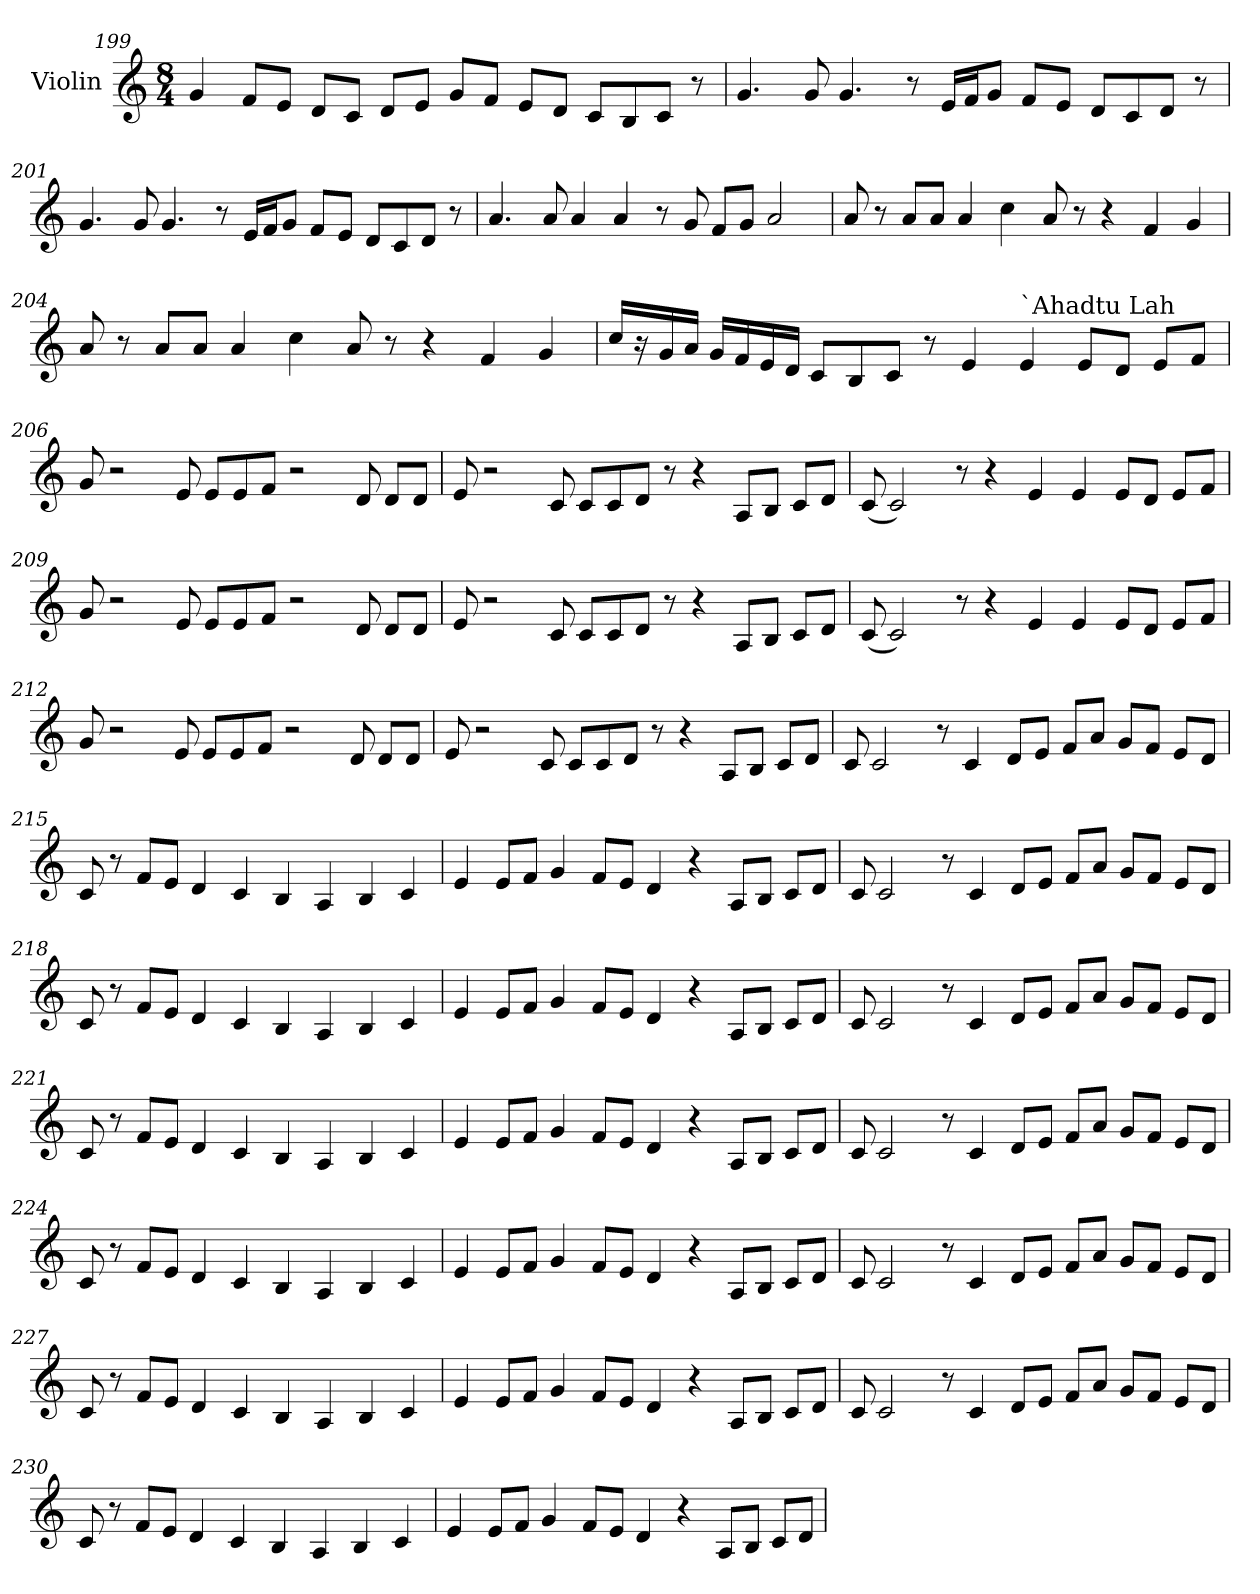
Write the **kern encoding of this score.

**kern
*part1
*staff1
*I"Violin
!!LO:LB:g=z
*clefG2
*k[]
*M8/4
=199
4g/
8f/L
8e/J
8d/L
8c/J
8d/L
8e/J
8g/L
8f/J
8e/L
8d/J
8c/L
8B/
8c/J
8r
=200
4.g/
8g/
4.g/
8r
16e/LL
16f/J
8g/J
8f/L
8e/J
8d/L
8c/
8d/J
8r
!!LO:PB:g=z
=201
4.g/
8g/
4.g/
8r
16e/LL
16f/J
8g/J
8f/L
8e/J
8d/L
8c/
8d/J
8r
=202
4.a/
8a/
4a/
4a/
8r
8g/
8f/L
8g/J
2a/
!!LO:LB:g=z
=203
8a/
8r
8a/L
8a/J
4a/
4cc\
8a/
8r
4r
4f/
4g/
=204
8a/
8r
8a/L
8a/J
4a/
4cc\
8a/
8r
4r
4f/
4g/
!!LO:LB:g=z
=205
16cc/LL
16r
16g/
16a/JJ
16g/LL
16f/
16e/
16d/JJ
8c/L
8B/
8c/J
8r
4e/
!LO:TX:a:t=`Ahadtu Lah
4e/
8e/L
8d/J
8e/L
8f/J
=206
8g/
2r
8e/
8e/L
8e/
8f/J
2r
8d/
8d/L
8d/J
!!LO:LB:g=z
=207
8e/
2r
8c/
8c/L
8c/
8d/J
8r
4r
8A/L
8B/J
8c/L
8d/J
=208
(<8c/
2c/)
8r
4r
4e/
4e/
8e/L
8d/J
8e/L
8f/J
!!LO:LB:g=z
=209
8g/
2r
8e/
8e/L
8e/
8f/J
2r
8d/
8d/L
8d/J
=210
8e/
2r
8c/
8c/L
8c/
8d/J
8r
4r
8A/L
8B/J
8c/L
8d/J
!!LO:LB:g=z
=211
(<8c/
2c/)
8r
4r
4e/
4e/
8e/L
8d/J
8e/L
8f/J
=212
8g/
2r
8e/
8e/L
8e/
8f/J
2r
8d/
8d/L
8d/J
!!LO:LB:g=z
=213
8e/
2r
8c/
8c/L
8c/
8d/J
8r
4r
8A/L
8B/J
8c/L
8d/J
=214
8c/
2c/
8r
4c/
8d/L
8e/J
8f/L
8a/J
8g/L
8f/J
8e/L
8d/J
!!LO:LB:g=z
=215
8c/
8r
8f/L
8e/J
4d/
4c/
4B/
4A/
4B/
4c/
=216
4e/
8e/L
8f/J
4g/
8f/L
8e/J
4d/
4r
8A/L
8B/J
8c/L
8d/J
!!LO:PB:g=z
=217
8c/
2c/
8r
4c/
8d/L
8e/J
8f/L
8a/J
8g/L
8f/J
8e/L
8d/J
=218
8c/
8r
8f/L
8e/J
4d/
4c/
4B/
4A/
4B/
4c/
!!LO:LB:g=z
=219
4e/
8e/L
8f/J
4g/
8f/L
8e/J
4d/
4r
8A/L
8B/J
8c/L
8d/J
=220
8c/
2c/
8r
4c/
8d/L
8e/J
8f/L
8a/J
8g/L
8f/J
8e/L
8d/J
!!LO:LB:g=z
=221
8c/
8r
8f/L
8e/J
4d/
4c/
4B/
4A/
4B/
4c/
=222
4e/
8e/L
8f/J
4g/
8f/L
8e/J
4d/
4r
8A/L
8B/J
8c/L
8d/J
!!LO:LB:g=z
=223
8c/
2c/
8r
4c/
8d/L
8e/J
8f/L
8a/J
8g/L
8f/J
8e/L
8d/J
=224
8c/
8r
8f/L
8e/J
4d/
4c/
4B/
4A/
4B/
4c/
!!LO:LB:g=z
=225
4e/
8e/L
8f/J
4g/
8f/L
8e/J
4d/
4r
8A/L
8B/J
8c/L
8d/J
=226
8c/
2c/
8r
4c/
8d/L
8e/J
8f/L
8a/J
8g/L
8f/J
8e/L
8d/J
!!LO:LB:g=z
=227
8c/
8r
8f/L
8e/J
4d/
4c/
4B/
4A/
4B/
4c/
=228
4e/
8e/L
8f/J
4g/
8f/L
8e/J
4d/
4r
8A/L
8B/J
8c/L
8d/J
!!LO:LB:g=z
=229
8c/
2c/
8r
4c/
8d/L
8e/J
8f/L
8a/J
8g/L
8f/J
8e/L
8d/J
=230
8c/
8r
8f/L
8e/J
4d/
4c/
4B/
4A/
4B/
4c/
!!LO:LB:g=z
=231
4e/
8e/L
8f/J
4g/
8f/L
8e/J
4d/
4r
8A/L
8B/J
8c/L
8d/J
=
*-
